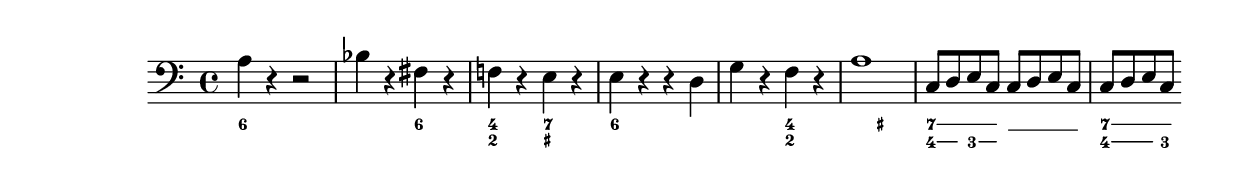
\version "2.18.2"

"/continuo/music" = \relative c {
  << \new Voice = "continuo_voice1" {
    a'4 r r2
    bes4 r fis r
    f! r e r
    e r r d
    g r f r
    a1
    c,8 d e c c d e c 
    c d e c
  } >>
}
"/continuo/figures" = \figuremode {
  <6>4 s s2
  s4 s <6> s
  <4 2> s <7 _+> s
  <6> s s s
  s s <4 2> s
  s2 <_+>
  <7 4>8 \bassFigureExtendersOn <7 4> <7 3> <7 3> \bassFigureExtendersOff
  \bassFigureExtendersOn <_> <_> <_> <_> \bassFigureExtendersOff
  <7 4> \bassFigureExtendersOn <7 4> <7 4> <7 3> \bassFigureExtendersOff
}

\book {
  \header {
  }

  \bookpart { 
    \score {
      <<
      \new Staff = ContinuoStaff \with { \override VerticalAxisGroup.remove-empty = ##f }

      \context Staff = ContinuoStaff {
        \clef "bass"
        \"/continuo/music"
      }

      \new FiguredBass { \"/continuo/figures" }

      >>
    }
  }
}
